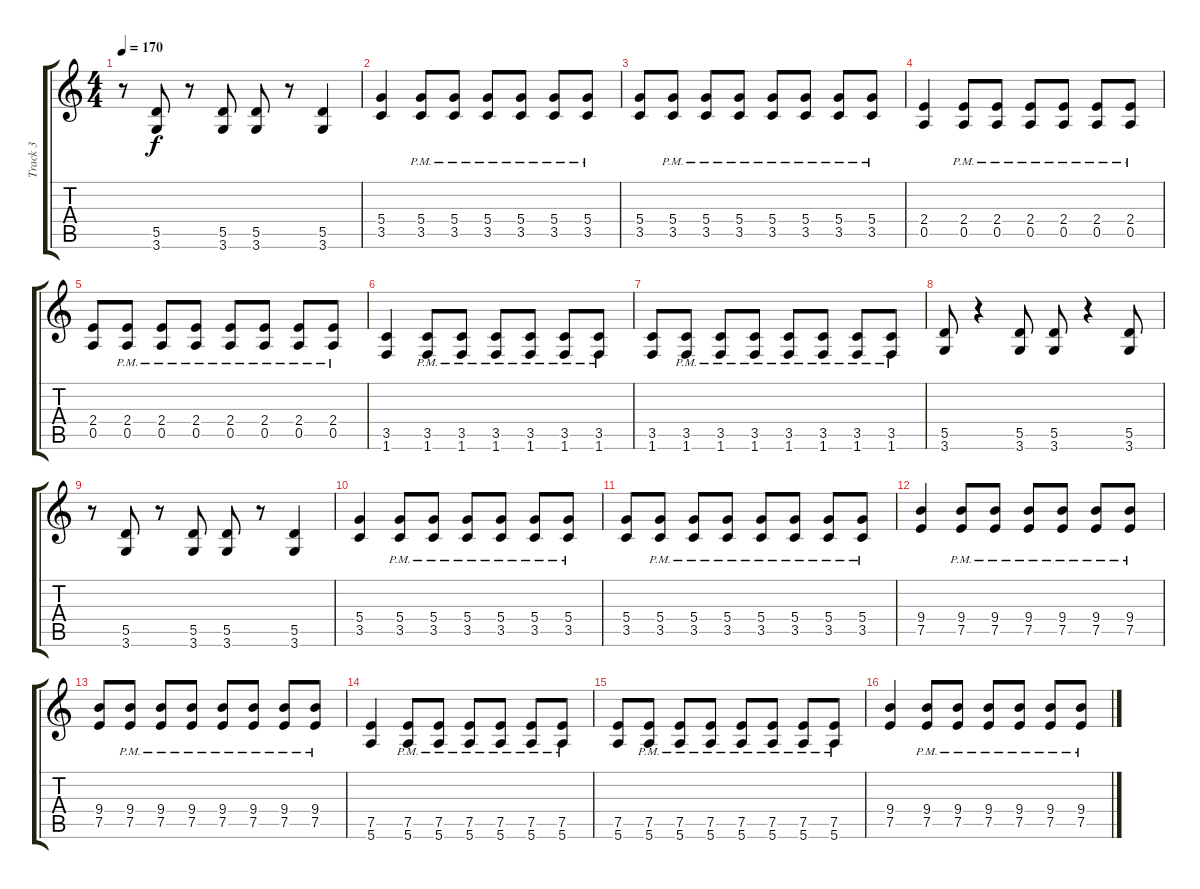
\track ("Track 3" "Track 3") {instrument distortionguitar}
\staff {score tabs}
\tuning (E4 B3 G3 D3 A2 E2) {hide}
\ts (4 4)
\tempo 170
\clef g2
\ks c
r.8{dy f} (5.5 3.6).8 r.8 (5.5 3.6).8 (5.5 3.6).8 r.8 (5.5 3.6).4 |
(5.4 3.5).4 (5.4{pm} 3.5).8 (5.4{pm} 3.5).8 (5.4{pm} 3.5).8 (5.4{pm} 3.5).8 (5.4{pm} 3.5).8 (5.4{pm} 3.5).8 |
(5.4 3.5).8 (5.4{pm} 3.5).8 (5.4{pm} 3.5).8 (5.4{pm} 3.5).8 (5.4{pm} 3.5).8 (5.4{pm} 3.5).8 (5.4{pm} 3.5).8 (5.4{pm} 3.5).8 |
(2.4 0.5).4 (2.4{pm} 0.5).8 (2.4{pm} 0.5).8 (2.4{pm} 0.5).8 (2.4{pm} 0.5).8 (2.4{pm} 0.5).8 (2.4{pm} 0.5).8 |
(2.4 0.5).8 (2.4{pm} 0.5).8 (2.4{pm} 0.5).8 (2.4{pm} 0.5).8 (2.4{pm} 0.5).8 (2.4{pm} 0.5).8 (2.4{pm} 0.5).8 (2.4{pm} 0.5).8 |
(3.5 1.6).4 (3.5{pm} 1.6).8 (3.5{pm} 1.6).8 (3.5{pm} 1.6).8 (3.5{pm} 1.6).8 (3.5{pm} 1.6).8 (3.5{pm} 1.6).8 |
(3.5 1.6).8 (3.5{pm} 1.6).8 (3.5{pm} 1.6).8 (3.5{pm} 1.6).8 (3.5{pm} 1.6).8 (3.5{pm} 1.6).8 (3.5{pm} 1.6).8 (3.5{pm} 1.6).8 |
(5.5 3.6).8 r.4 (5.5 3.6).8 (5.5 3.6).8 r.4 (5.5 3.6).8 |
r.8 (5.5 3.6).8 r.8 (5.5 3.6).8 (5.5 3.6).8 r.8 (5.5 3.6).4 |
(5.4 3.5).4 (5.4{pm} 3.5).8 (5.4{pm} 3.5).8 (5.4{pm} 3.5).8 (5.4{pm} 3.5).8 (5.4{pm} 3.5).8 (5.4{pm} 3.5).8 |
(5.4 3.5).8 (5.4{pm} 3.5).8 (5.4{pm} 3.5).8 (5.4{pm} 3.5).8 (5.4{pm} 3.5).8 (5.4{pm} 3.5).8 (5.4{pm} 3.5).8 (5.4{pm} 3.5).8 |
(9.4 7.5).4 (9.4{pm} 7.5).8 (9.4{pm} 7.5).8 (9.4{pm} 7.5).8 (9.4{pm} 7.5).8 (9.4{pm} 7.5).8 (9.4{pm} 7.5).8 |
(9.4 7.5).8 (9.4{pm} 7.5).8 (9.4{pm} 7.5).8 (9.4{pm} 7.5).8 (9.4{pm} 7.5).8 (9.4{pm} 7.5).8 (9.4{pm} 7.5).8 (9.4{pm} 7.5).8 |
(7.5 5.6).4 (7.5{pm} 5.6).8 (7.5{pm} 5.6).8 (7.5{pm} 5.6).8 (7.5{pm} 5.6).8 (7.5{pm} 5.6).8 (7.5{pm} 5.6).8 |
(7.5 5.6).8 (7.5{pm} 5.6).8 (7.5{pm} 5.6).8 (7.5{pm} 5.6).8 (7.5{pm} 5.6).8 (7.5{pm} 5.6).8 (7.5{pm} 5.6).8 (7.5{pm} 5.6).8 |
(9.4 7.5).4 (9.4{pm} 7.5).8 (9.4{pm} 7.5).8 (9.4{pm} 7.5).8 (9.4{pm} 7.5).8 (9.4{pm} 7.5).8 (9.4{pm} 7.5).8
